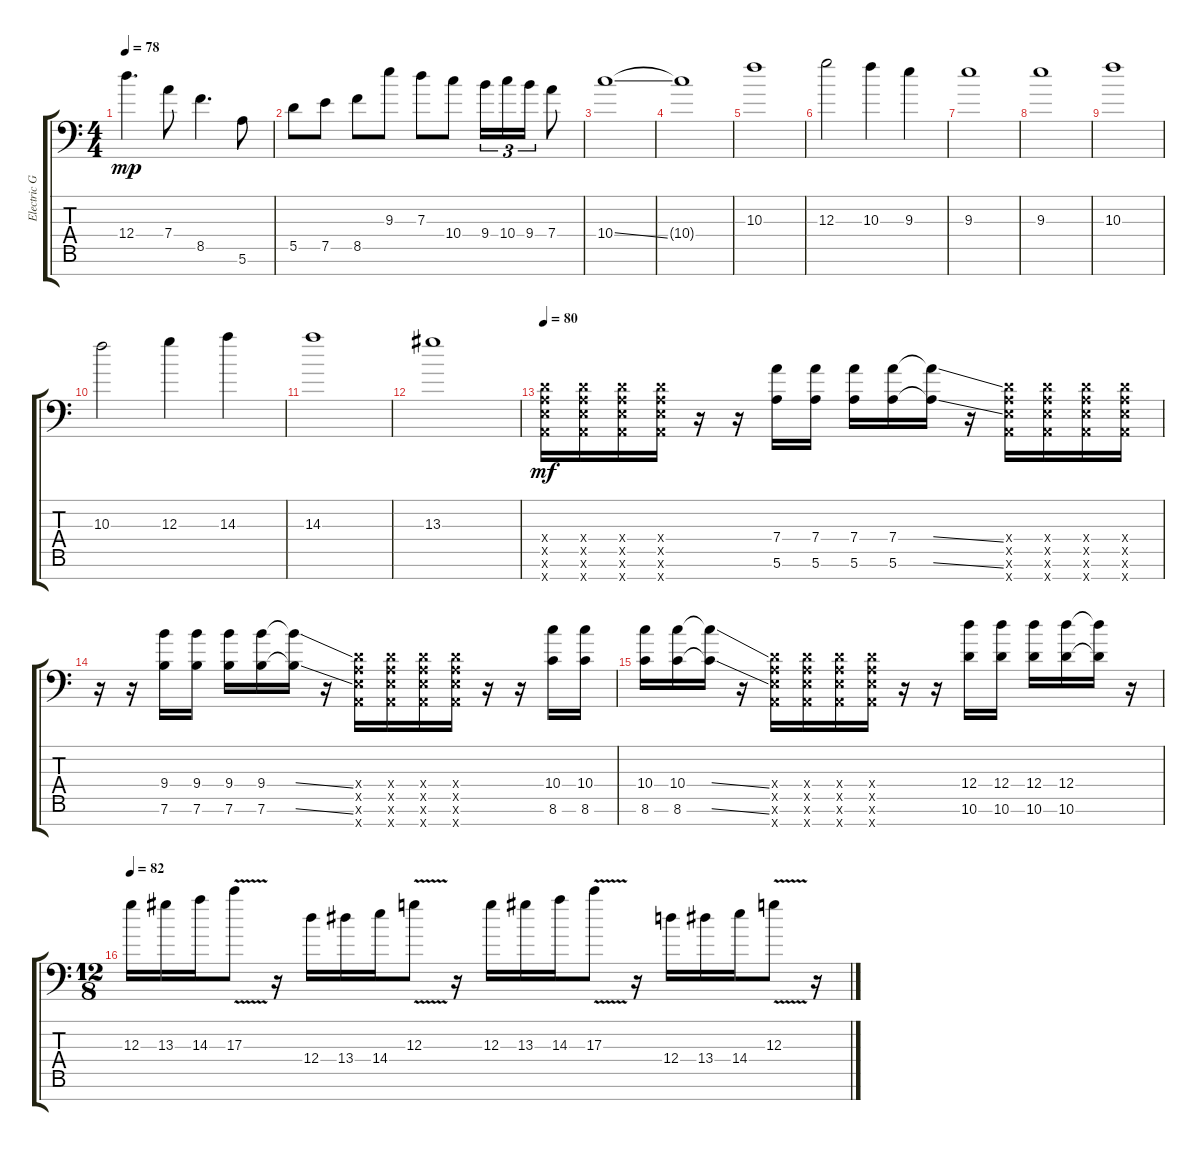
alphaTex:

\track ("Electric Guitar - Matt" "Electric G") {instrument overdrivenguitar}
\staff {score tabs}
\tuning (E4 B3 G3 D3 A2 E2 A1) {hide}
\ts (4 4)
\tempo 78
\clef f4
\ks c
12.4.4{d dy mp} 7.4.8 8.5.4{d} 5.6.8 |
5.5.8 7.5.8 8.5.8 9.3.8 7.3.8 10.4.8 9.4.16{tu (3 2)} 10.4.16{tu (3 2)} 9.4.16{tu (3 2)} 7.4.8 |
10.4{ss}.1 |
10.4{t}.1 |
10.3.1 |
12.3.2 10.3.4 9.3.4 |
9.3.1 |
9.3.1 |
10.3.1 |
10.3.2 12.3.4 14.3.4 |
14.3.1 |
13.3.1 |
\tempo 80
(0.4{x} 0.5{x} 0.6{x} 0.7{x}).16{dy mf} (0.4{x} 0.5{x} 0.6{x} 0.7{x}).16 (0.4{x} 0.5{x} 0.6{x} 0.7{x}).16 (0.4{x} 0.5{x} 0.6{x} 0.7{x}).16 r.16 r.16 (7.4 5.6).16 (7.4 5.6).16 (7.4 5.6).16 (7.4 5.6).16 (7.4{ss t} 5.6{ss t}).16 r.16 (0.4{x} 0.5{x} 0.6{x} 0.7{x}).16 (0.4{x} 0.5{x} 0.6{x} 0.7{x}).16 (0.4{x} 0.5{x} 0.6{x} 0.7{x}).16 (0.4{x} 0.5{x} 0.6{x} 0.7{x}).16 |
r.16 r.16 (9.4 7.6).16 (9.4 7.6).16 (9.4 7.6).16 (9.4 7.6).16 (9.4{ss t} 7.6{ss t}).16 r.16 (0.4{x} 0.5{x} 0.6{x} 0.7{x}).16 (0.4{x} 0.5{x} 0.6{x} 0.7{x}).16 (0.4{x} 0.5{x} 0.6{x} 0.7{x}).16 (0.4{x} 0.5{x} 0.6{x} 0.7{x}).16 r.16 r.16 (10.4 8.6).16 (10.4 8.6).16 |
(10.4 8.6).16 (10.4 8.6).16 (10.4{ss t} 8.6{ss t}).16 r.16 (0.4{x} 0.5{x} 0.6{x} 0.7{x}).16 (0.4{x} 0.5{x} 0.6{x} 0.7{x}).16 (0.4{x} 0.5{x} 0.6{x} 0.7{x}).16 (0.4{x} 0.5{x} 0.6{x} 0.7{x}).16 r.16 r.16 (12.4 10.6).16 (12.4 10.6).16 (12.4 10.6).16 (12.4 10.6).16 (12.4{t} 10.6{t}).16 r.16 |
\ts (12 8)
\tempo 82
12.3.16 13.3.16 14.3.16 17.3{v}.8 r.16 12.4.16 13.4.16 14.4.16 12.3{v}.8 r.16 12.3.16 13.3.16 14.3.16 17.3{v}.8 r.16 12.4.16 13.4.16 14.4.16 12.3{v}.8 r.16
